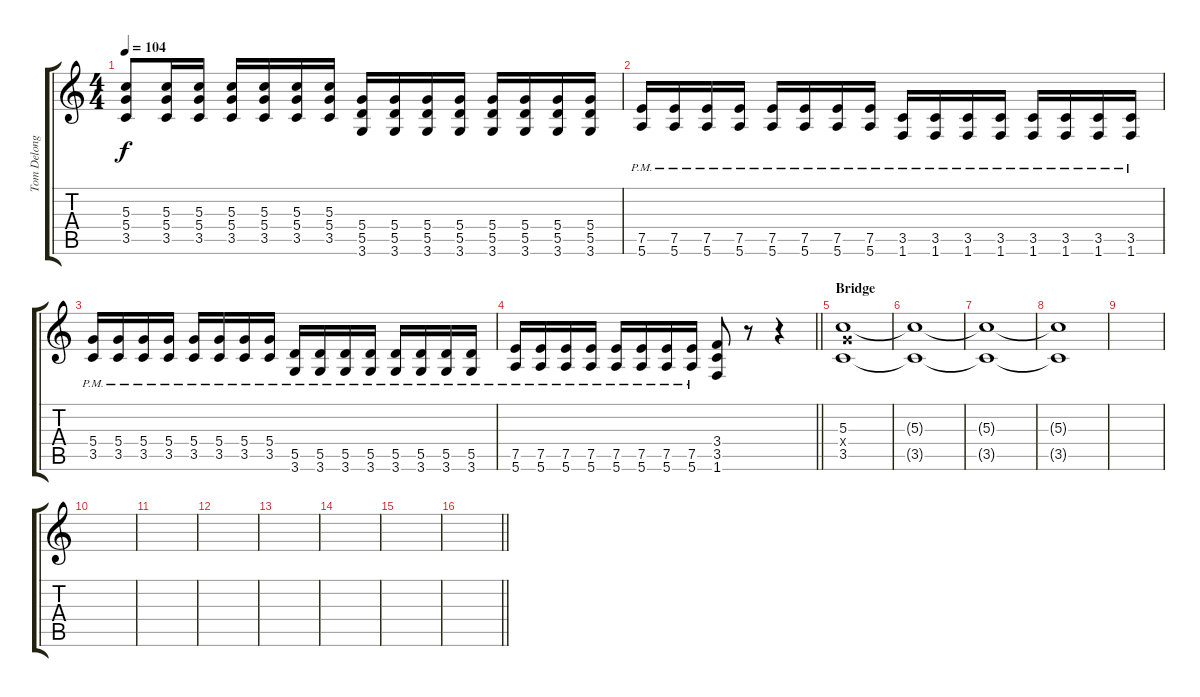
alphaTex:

\track ("Tom Delonge - Guitar" "Tom Delong") {instrument distortionguitar}
\staff {score tabs}
\tuning (E4 B3 G3 D3 A2 E2) {hide}
\ts (4 4)
\tempo 104
\clef g2
\ks c
(5.3 5.4 3.5).8{dy f} (5.3 5.4 3.5).16 (5.3 5.4 3.5).16 (5.3 5.4 3.5).16 (5.3 5.4 3.5).16 (5.3 5.4 3.5).16 (5.3 5.4 3.5).16 (5.4 5.5 3.6).16 (5.4 5.5 3.6).16 (5.4 5.5 3.6).16 (5.4 5.5 3.6).16 (5.4 5.5 3.6).16 (5.4 5.5 3.6).16 (5.4 5.5 3.6).16 (5.4 5.5 3.6).16 |
(7.5{pm} 5.6{pm}).16 (7.5{pm} 5.6{pm}).16 (7.5{pm} 5.6{pm}).16 (7.5{pm} 5.6{pm}).16 (7.5{pm} 5.6{pm}).16 (7.5{pm} 5.6{pm}).16 (7.5{pm} 5.6{pm}).16 (7.5{pm} 5.6{pm}).16 (3.5{pm} 1.6{pm}).16 (3.5{pm} 1.6{pm}).16 (3.5{pm} 1.6{pm}).16 (3.5{pm} 1.6{pm}).16 (3.5{pm} 1.6{pm}).16 (3.5{pm} 1.6{pm}).16 (3.5{pm} 1.6{pm}).16 (3.5{pm} 1.6{pm}).16 |
(5.4{pm} 3.5{pm}).16 (5.4{pm} 3.5{pm}).16 (5.4{pm} 3.5{pm}).16 (5.4{pm} 3.5{pm}).16 (5.4{pm} 3.5{pm}).16 (5.4{pm} 3.5{pm}).16 (5.4{pm} 3.5{pm}).16 (5.4{pm} 3.5{pm}).16 (5.5{pm} 3.6{pm}).16 (5.5{pm} 3.6{pm}).16 (5.5{pm} 3.6{pm}).16 (5.5{pm} 3.6{pm}).16 (5.5{pm} 3.6{pm}).16 (5.5{pm} 3.6{pm}).16 (5.5{pm} 3.6{pm}).16 (5.5{pm} 3.6{pm}).16 |
\barLineRight lightlight
(7.5{pm} 5.6{pm}).16 (7.5{pm} 5.6{pm}).16 (7.5{pm} 5.6{pm}).16 (7.5{pm} 5.6{pm}).16 (7.5{pm} 5.6{pm}).16 (7.5{pm} 5.6{pm}).16 (7.5{pm} 5.6{pm}).16 (7.5{pm} 5.6{pm}).16 (3.4 3.5 1.6).8 r.8 r.4 |
\section ("" "Bridge")
(5.3 5.4{x} 3.5).1{volume 0} |
(5.3{t} 3.5{t}).1 |
(5.3{t} 3.5{t}).1 |
(5.3{t} 3.5{t}).1 |
|
|
|
|
|
|
|
\barLineRight lightlight
